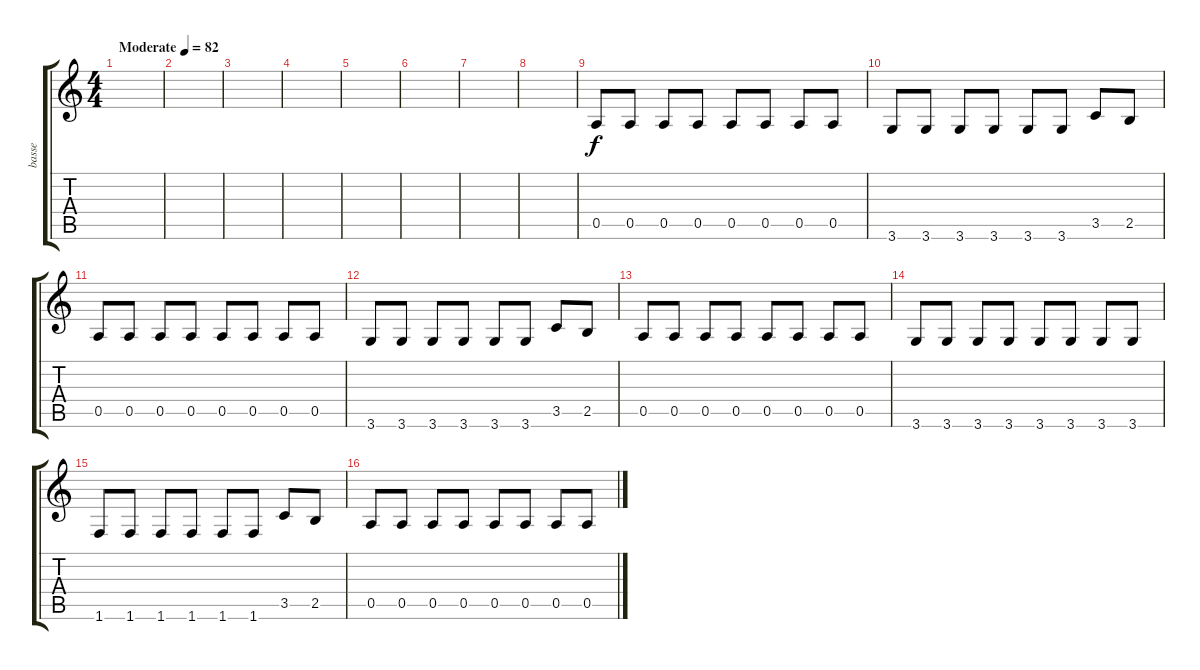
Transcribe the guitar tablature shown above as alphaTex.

\track ("basse" "basse") {instrument electricbassfinger}
\staff {score tabs}
\tuning (E4 B3 G3 D3 A2 E2) {hide}
\ts (4 4)
\tempo (82 "Moderate")
\clef g2
\ks c
|
|
|
|
|
|
|
|
0.5.8 0.5.8 0.5.8 0.5.8 0.5.8 0.5.8 0.5.8 0.5.8 |
3.6.8 3.6.8 3.6.8 3.6.8 3.6.8 3.6.8 3.5.8 2.5.8 |
0.5.8 0.5.8 0.5.8 0.5.8 0.5.8 0.5.8 0.5.8 0.5.8 |
3.6.8 3.6.8 3.6.8 3.6.8 3.6.8 3.6.8 3.5.8 2.5.8 |
0.5.8 0.5.8 0.5.8 0.5.8 0.5.8 0.5.8 0.5.8 0.5.8 |
3.6.8 3.6.8 3.6.8 3.6.8 3.6.8 3.6.8 3.6.8 3.6.8 |
1.6.8 1.6.8 1.6.8 1.6.8 1.6.8 1.6.8 3.5.8 2.5.8 |
0.5.8 0.5.8 0.5.8 0.5.8 0.5.8 0.5.8 0.5.8 0.5.8
